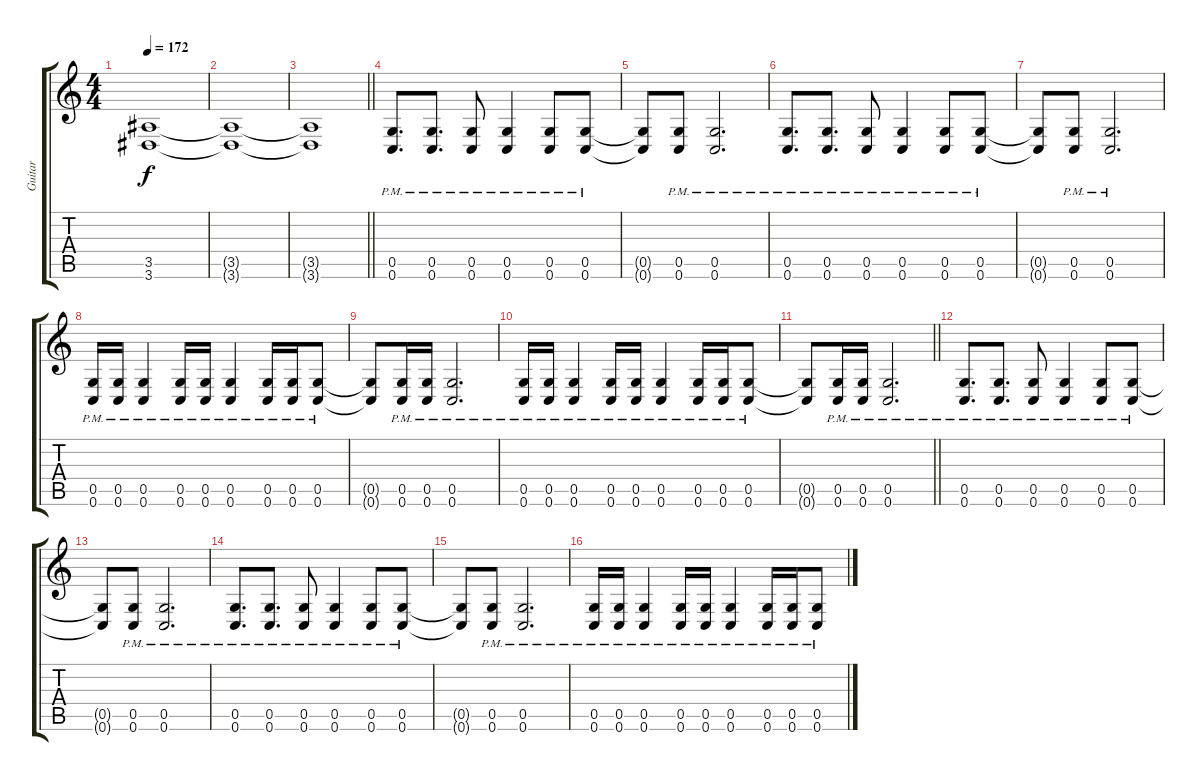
\track ("Guitar" "Guitar") {instrument distortionguitar}
\staff {score tabs}
\tuning (D4 A3 F3 C3 G2 C2) {hide}
\ts (4 4)
\tempo 172
\clef g2
\ks c
(3.5{t} 3.6{t}).1{dy f} |
(3.5{t} 3.6{t}).1 |
\barLineRight lightlight
(3.5{t} 3.6{t}).1 |
\section ("" " ")
(0.5{pm} 0.6{pm}).8{d} (0.5{pm} 0.6{pm}).8{d} (0.5{pm} 0.6{pm}).8 (0.5{pm} 0.6{pm}).4 (0.5{pm} 0.6{pm}).8 (0.5{pm} 0.6{pm}).8 |
(0.5{t} 0.6{t}).8 (0.5{pm} 0.6{pm}).8 (0.5{pm} 0.6{pm}).2{d} |
(0.5{pm} 0.6{pm}).8{d} (0.5{pm} 0.6{pm}).8{d} (0.5{pm} 0.6{pm}).8 (0.5{pm} 0.6{pm}).4 (0.5{pm} 0.6{pm}).8 (0.5{pm} 0.6{pm}).8 |
(0.5{t} 0.6{t}).8 (0.5{pm} 0.6{pm}).8 (0.5{pm} 0.6{pm}).2{d} |
(0.5{pm} 0.6{pm}).16 (0.5{pm} 0.6{pm}).16 (0.5{pm} 0.6{pm}).4 (0.5{pm} 0.6{pm}).16 (0.5{pm} 0.6{pm}).16 (0.5{pm} 0.6{pm}).4 (0.5{pm} 0.6{pm}).16 (0.5{pm} 0.6{pm}).16 (0.5{pm} 0.6{pm}).8 |
(0.5{t} 0.6{t}).8 (0.5{pm} 0.6{pm}).16 (0.5{pm} 0.6{pm}).16 (0.5{pm} 0.6{pm}).2{d} |
(0.5{pm} 0.6{pm}).16 (0.5{pm} 0.6{pm}).16 (0.5{pm} 0.6{pm}).4 (0.5{pm} 0.6{pm}).16 (0.5{pm} 0.6{pm}).16 (0.5{pm} 0.6{pm}).4 (0.5{pm} 0.6{pm}).16 (0.5{pm} 0.6{pm}).16 (0.5{pm} 0.6{pm}).8 |
\barLineRight lightlight
(0.5{t} 0.6{t}).8 (0.5{pm} 0.6{pm}).16 (0.5{pm} 0.6{pm}).16 (0.5{pm} 0.6{pm}).2{d} |
\section ("" " ")
(0.5{pm} 0.6{pm}).8{d} (0.5{pm} 0.6{pm}).8{d} (0.5{pm} 0.6{pm}).8 (0.5{pm} 0.6{pm}).4 (0.5{pm} 0.6{pm}).8 (0.5{pm} 0.6{pm}).8 |
(0.5{t} 0.6{t}).8 (0.5{pm} 0.6{pm}).8 (0.5{pm} 0.6{pm}).2{d} |
(0.5{pm} 0.6{pm}).8{d} (0.5{pm} 0.6{pm}).8{d} (0.5{pm} 0.6{pm}).8 (0.5{pm} 0.6{pm}).4 (0.5{pm} 0.6{pm}).8 (0.5{pm} 0.6{pm}).8 |
(0.5{t} 0.6{t}).8 (0.5{pm} 0.6{pm}).8 (0.5{pm} 0.6{pm}).2{d} |
(0.5{pm} 0.6{pm}).16 (0.5{pm} 0.6{pm}).16 (0.5{pm} 0.6{pm}).4 (0.5{pm} 0.6{pm}).16 (0.5{pm} 0.6{pm}).16 (0.5{pm} 0.6{pm}).4 (0.5{pm} 0.6{pm}).16 (0.5{pm} 0.6{pm}).16 (0.5{pm} 0.6{pm}).8
